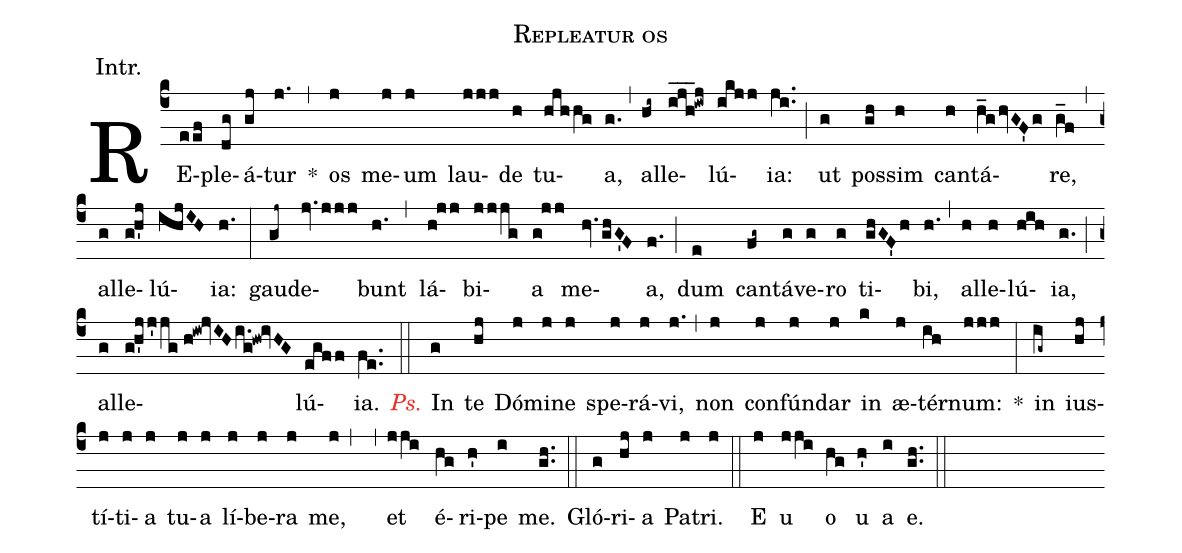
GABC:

name:Repleatur os;
annotation:Intr.;
mode:3;
office-part:Introit;
%%
(c4) RE(eef)ple(dg)á(gj)tur(j.) *(,)
os(j) me(j)um(j) lau(jjj)de(h) tu(hjhhg)a,(g.) (,)
al(hi~)le(ijh___!iwj)lú(ikjj)ia:(ji..) (;)
ut(g) pos(gh)sim(h) can(h)tá(h_g/hvGF'g)re,(g_f) (,)
al(g)le(g!h'j)lú(ihjIH)ia:(h.) (:)
gau(gj~)de(jv.jjj)bunt(h.) (,)
lá(h!jj)bi(jjjg)a(g!jj) me(hv./ghG'F)a,(f.) (;)
dum(e) can(fg~)tá(g)ve(g)ro(g) ti(ghGF'h)bi,(h.) (,)
al(h)le(h)lú(hih)ia,(g.) (;)
al(g)le(g!h'jj'jg//h!iw!jvIH/i.g!hw!ivHG)lú(egff)ia.(fe..) (::)
<c><i>Ps.</i></c> In(g) te(hj) Dó(j)mi(j)ne(j) spe(j)rá(j)vi,(j.) (,)
non(j) con(j)fún(j)dar(j) in(k) æ(j)tér(ih)num:(jjj) *(:)
in(ig~) ius(hj)tí(j)ti(j)a(j) tu(j)a(j) lí(j)be(j)ra(j) me,(j,) (,)
et(jji) é(hg)ri(h')pe(i) me.(gh..) (::)
Gló(g)ri(hj)a(j) Pa(j)tri.(j) (::)
<eu>E(j) u(jji) o(hg) u(h') a(i) e.</eu>(gh..) (::)
